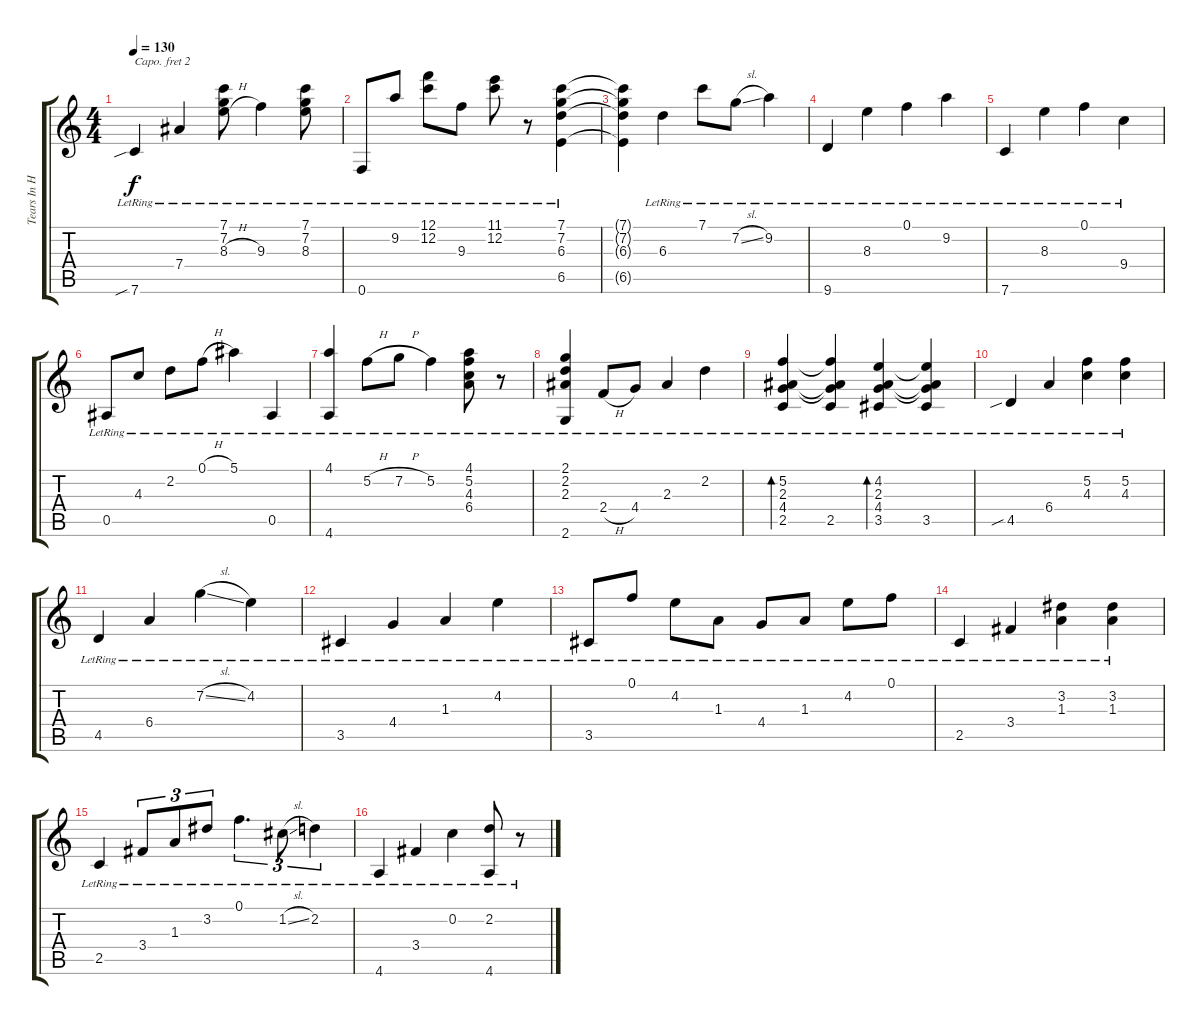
\track ("Tears In Heaven" "Tears In H") {instrument acousticguitarsteel}
\staff {score tabs}
\capo 2
\tuning (Eb4 Bb3 Gb3 Db3 Ab2 Eb2) {hide}
\ts (4 4)
\tempo 130
\clef g2
\ks c
7.6{sib lr}.4{dy f} 7.4{lr}.4 (7.1{lr} 7.2{lr} 8.3{h lr}).8 9.3{lr}.4 (7.1{lr} 7.2{lr} 8.3{lr}).8 |
0.6{lr}.8 9.2{lr}.8 (12.1{lr} 12.2{lr}).8 9.3{lr}.8 (11.1{lr} 12.2{lr}).8 r.8 (7.1{lr} 7.2{lr} 6.3{lr} 6.5{lr}).4 |
(7.1{t} 7.2{t} 6.3{t} 6.5{t}).4 6.3{lr}.4 7.1{lr}.8 7.2{sl lr}.8 9.2{lr}.4 |
9.6{lr}.4 8.3{lr}.4 0.1{lr}.4 9.2{lr}.4 |
7.6{lr}.4 8.3{lr}.4 0.1{lr}.4 9.4{lr}.4 |
0.5{lr}.8 4.3{lr}.8 2.2{lr}.8 0.1{h lr}.8 5.1{lr}.4 0.5{lr}.4 |
(4.1{lr} 4.6{lr}).4 5.2{h lr}.8 7.2{h lr}.8 5.2{lr}.4 (4.1{lr} 5.2{lr} 4.3{lr} 6.4{lr}).8 r.8 |
(2.1{lr} 2.2{lr} 2.3{lr} 2.6{lr}).4 2.4{h lr}.8 4.4{lr}.8 2.3{lr}.4 2.2{lr}.4 |
(5.2{lr} 2.3{lr} 4.4{lr} 2.5{lr}).4{bd 480} (5.2{t} 2.3{t} 4.4{t} 2.5{lr}).4 (4.2{lr} 2.3{lr} 4.4{lr} 3.5{lr}).4{bd 480} (4.2{t} 2.3{t} 4.4{t} 3.5{lr}).4 |
4.5{sib lr}.4 6.4{lr}.4 (5.2{lr} 4.3{lr}).4 (5.2{lr} 4.3{lr}).4 |
4.5{lr}.4 6.4{lr}.4 7.2{sl lr}.4 4.2{lr}.4 |
3.5{lr}.4 4.4{lr}.4 1.3{lr}.4 4.2{lr}.4 |
3.5{lr}.8 0.1{lr}.8 4.2{lr}.8 1.3{lr}.8 4.4{lr}.8 1.3{lr}.8 4.2{lr}.8 0.1{lr}.8 |
2.5{lr}.4 3.4{lr}.4 (3.2{lr} 1.3{lr}).4 (3.2{lr} 1.3{lr}).4 |
2.5{lr}.4 3.4{lr}.8{tu (3 2)} 1.3{lr}.8{tu (3 2)} 3.2{lr}.8{tu (3 2)} 0.1{lr}.4{d tu (3 2)} 1.2{sl lr}.8{tu (3 2)} 2.2{lr}.4{tu (3 2)} |
4.6{lr}.4 3.4{lr}.4 0.2{lr}.4 (2.2{lr} 4.6{lr}).8 r.8
